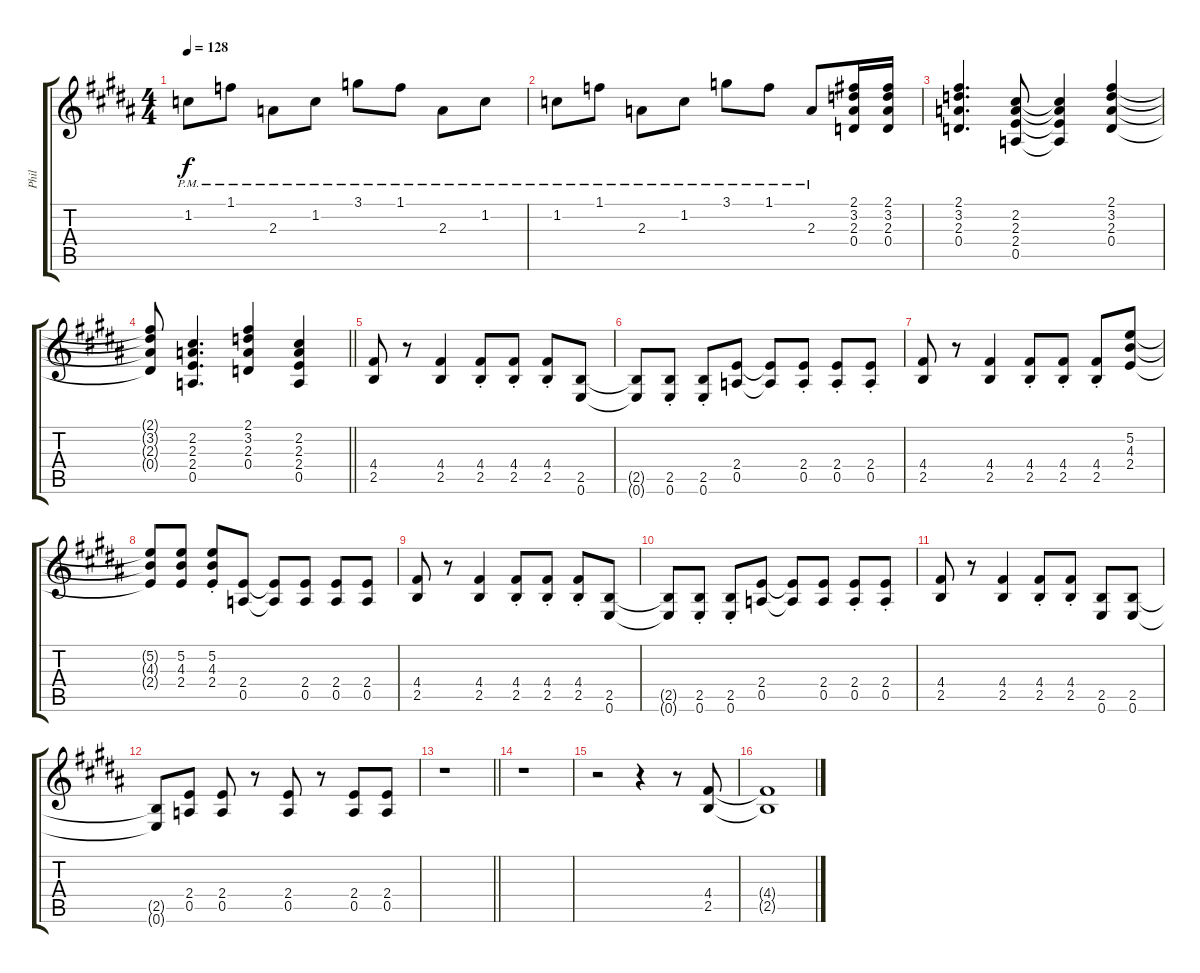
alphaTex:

\track ("Phil" "Phil") {instrument distortionguitar}
\staff {score tabs}
\tuning (E4 B3 G3 D3 A2 E2) {hide}
\ts (4 4)
\tempo 128
\clef g2
\ks b
1.2{pm}.8{dy f} 1.1{pm}.8 2.3{pm}.8 1.2{pm}.8 3.1{pm}.8 1.1{pm}.8 2.3{pm}.8 1.2{pm}.8 |
1.2{pm}.8 1.1{pm}.8 2.3{pm}.8 1.2{pm}.8 3.1{pm}.8 1.1{pm}.8 2.3{pm}.8 (2.1 3.2 2.3 0.4).16 (2.1 3.2 2.3 0.4).16 |
(2.1 3.2 2.3 0.4).4{d} (2.2 2.3 2.4 0.5).8 (2.2{t} 2.3{t} 2.4{t} 0.5{t}).4 (2.1 3.2 2.3 0.4).4 |
\barLineRight lightlight
(2.1{t} 3.2{t} 2.3{t} 0.4{t}).8 (2.2 2.3 2.4 0.5).4{d} (2.1 3.2 2.3 0.4).4 (2.2 2.3 2.4 0.5).4 |
(4.4 2.5).8 r.8 (4.4 2.5).4 (4.4{st} 2.5{st}).8 (4.4{st} 2.5{st}).8 (4.4{st} 2.5{st}).8 (2.5 0.6).8 |
(2.5{t} 0.6{t}).8 (2.5{st} 0.6{st}).8 (2.5{st} 0.6{st}).8 (2.4 0.5).8 (2.4{t} 0.5{t}).8 (2.4{st} 0.5{st}).8 (2.4{st} 0.5{st}).8 (2.4{st} 0.5{st}).8 |
(4.4 2.5).8 r.8 (4.4 2.5).4 (4.4{st} 2.5{st}).8 (4.4{st} 2.5{st}).8 (4.4{st} 2.5{st}).8 (5.2 4.3 2.4).8 |
(5.2{t} 4.3{t} 2.4{t}).8 (5.2 4.3 2.4).8 (5.2{st} 4.3{st} 2.4{st}).8 (2.4 0.5).8 (2.4{t} 0.5{t}).8 (2.4 0.5).8 (2.4 0.5).8 (2.4 0.5).8 |
(4.4 2.5).8 r.8 (4.4 2.5).4 (4.4{st} 2.5{st}).8 (4.4{st} 2.5{st}).8 (4.4{st} 2.5{st}).8 (2.5 0.6).8 |
(2.5{t} 0.6{t}).8 (2.5{st} 0.6{st}).8 (2.5{st} 0.6{st}).8 (2.4 0.5).8 (2.4{t} 0.5{t}).8 (2.4 0.5).8 (2.4{st} 0.5{st}).8 (2.4{st} 0.5{st}).8 |
(4.4 2.5).8 r.8 (4.4 2.5).4 (4.4{st} 2.5{st}).8 (4.4{st} 2.5{st}).8 (2.5 0.6).8 (2.5 0.6).8 |
(2.5{t} 0.6{t}).8 (2.4 0.5).8 (2.4 0.5).8 r.8 (2.4 0.5).8 r.8 (2.4 0.5).8 (2.4 0.5).8 |
\barLineRight lightlight
r.1 |
r.1 |
r.2 r.4 r.8 (4.4 2.5).8 |
(4.4{t} 2.5{t}).1
